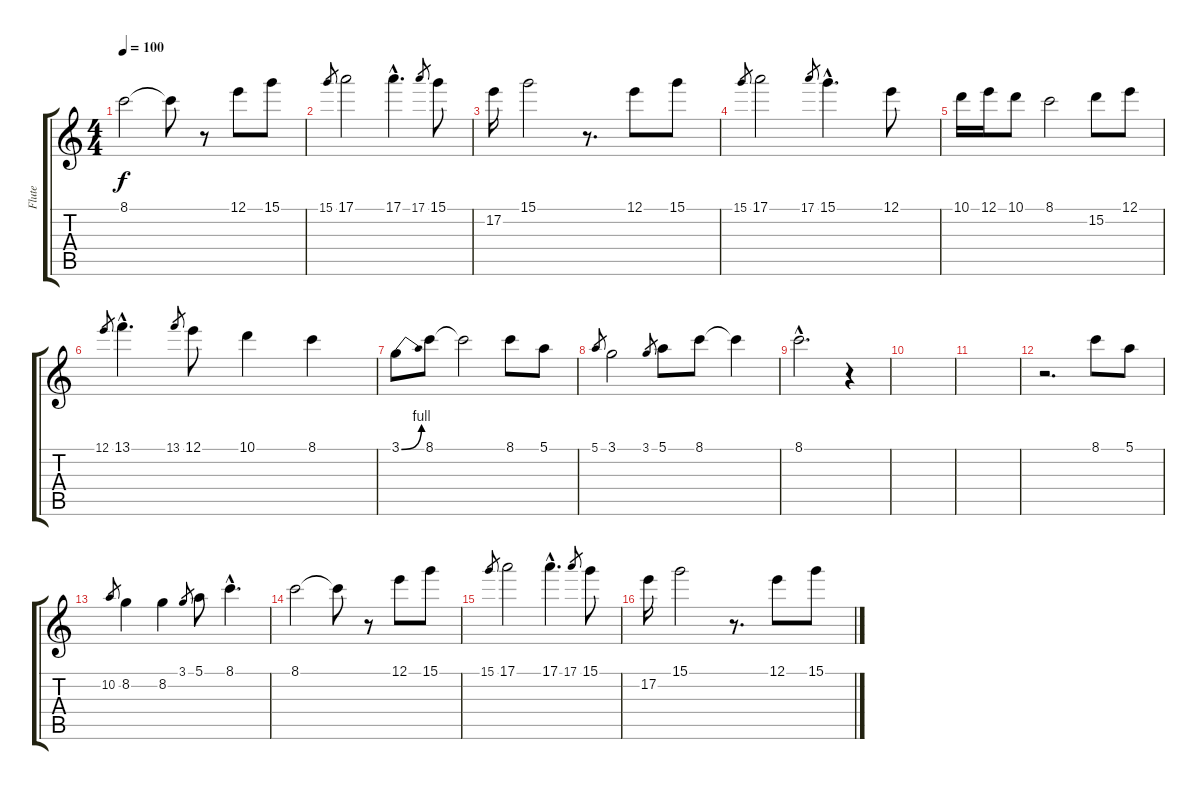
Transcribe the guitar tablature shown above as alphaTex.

\track ("Flute" "Flute") {instrument flute}
\staff {score tabs}
\tuning (E5 B4 G4 D4 A3 E3) {hide}
\ts (4 4)
\tempo 100
\clef g2
\ks c
8.1.2{dy f} 8.1{t}.8 r.8 12.1.8 15.1.8 |
15.1.8{gr} 17.1.2 17.1{hac}.4{d} 17.1.8{gr} 15.1.8 |
17.2.16 15.1.2 r.8{d} 12.1.8 15.1.8 |
15.1.8{gr} 17.1.2 17.1.8{gr} 15.1{hac}.4{d} 12.1.8 |
10.1.16 12.1.16 10.1.8 8.1.2 15.2.8 12.1.8 |
12.1.8{gr} 13.1{hac}.4{d} 13.1.8{gr} 12.1.8 10.1.4 8.1.4 |
3.1{be (bend 0 0 60 4)}.8 8.1.8 8.1{t}.2 8.1.8 5.1.8 |
5.1.8{gr} 3.1.2 3.1.8{gr} 5.1.8 8.1.8 8.1{t}.4 |
8.1{hac}.2{d} r.4 |
|
|
r.2{d} 8.1.8 5.1.8 |
10.2.8{gr} 8.2.4 8.2.4 3.1.8{gr} 5.1.8 8.1{hac}.4{d} |
8.1.2 8.1{t}.8 r.8 12.1.8 15.1.8 |
15.1.8{gr} 17.1.2 17.1{hac}.4{d} 17.1.8{gr} 15.1.8 |
17.2.16 15.1.2 r.8{d} 12.1.8 15.1.8
